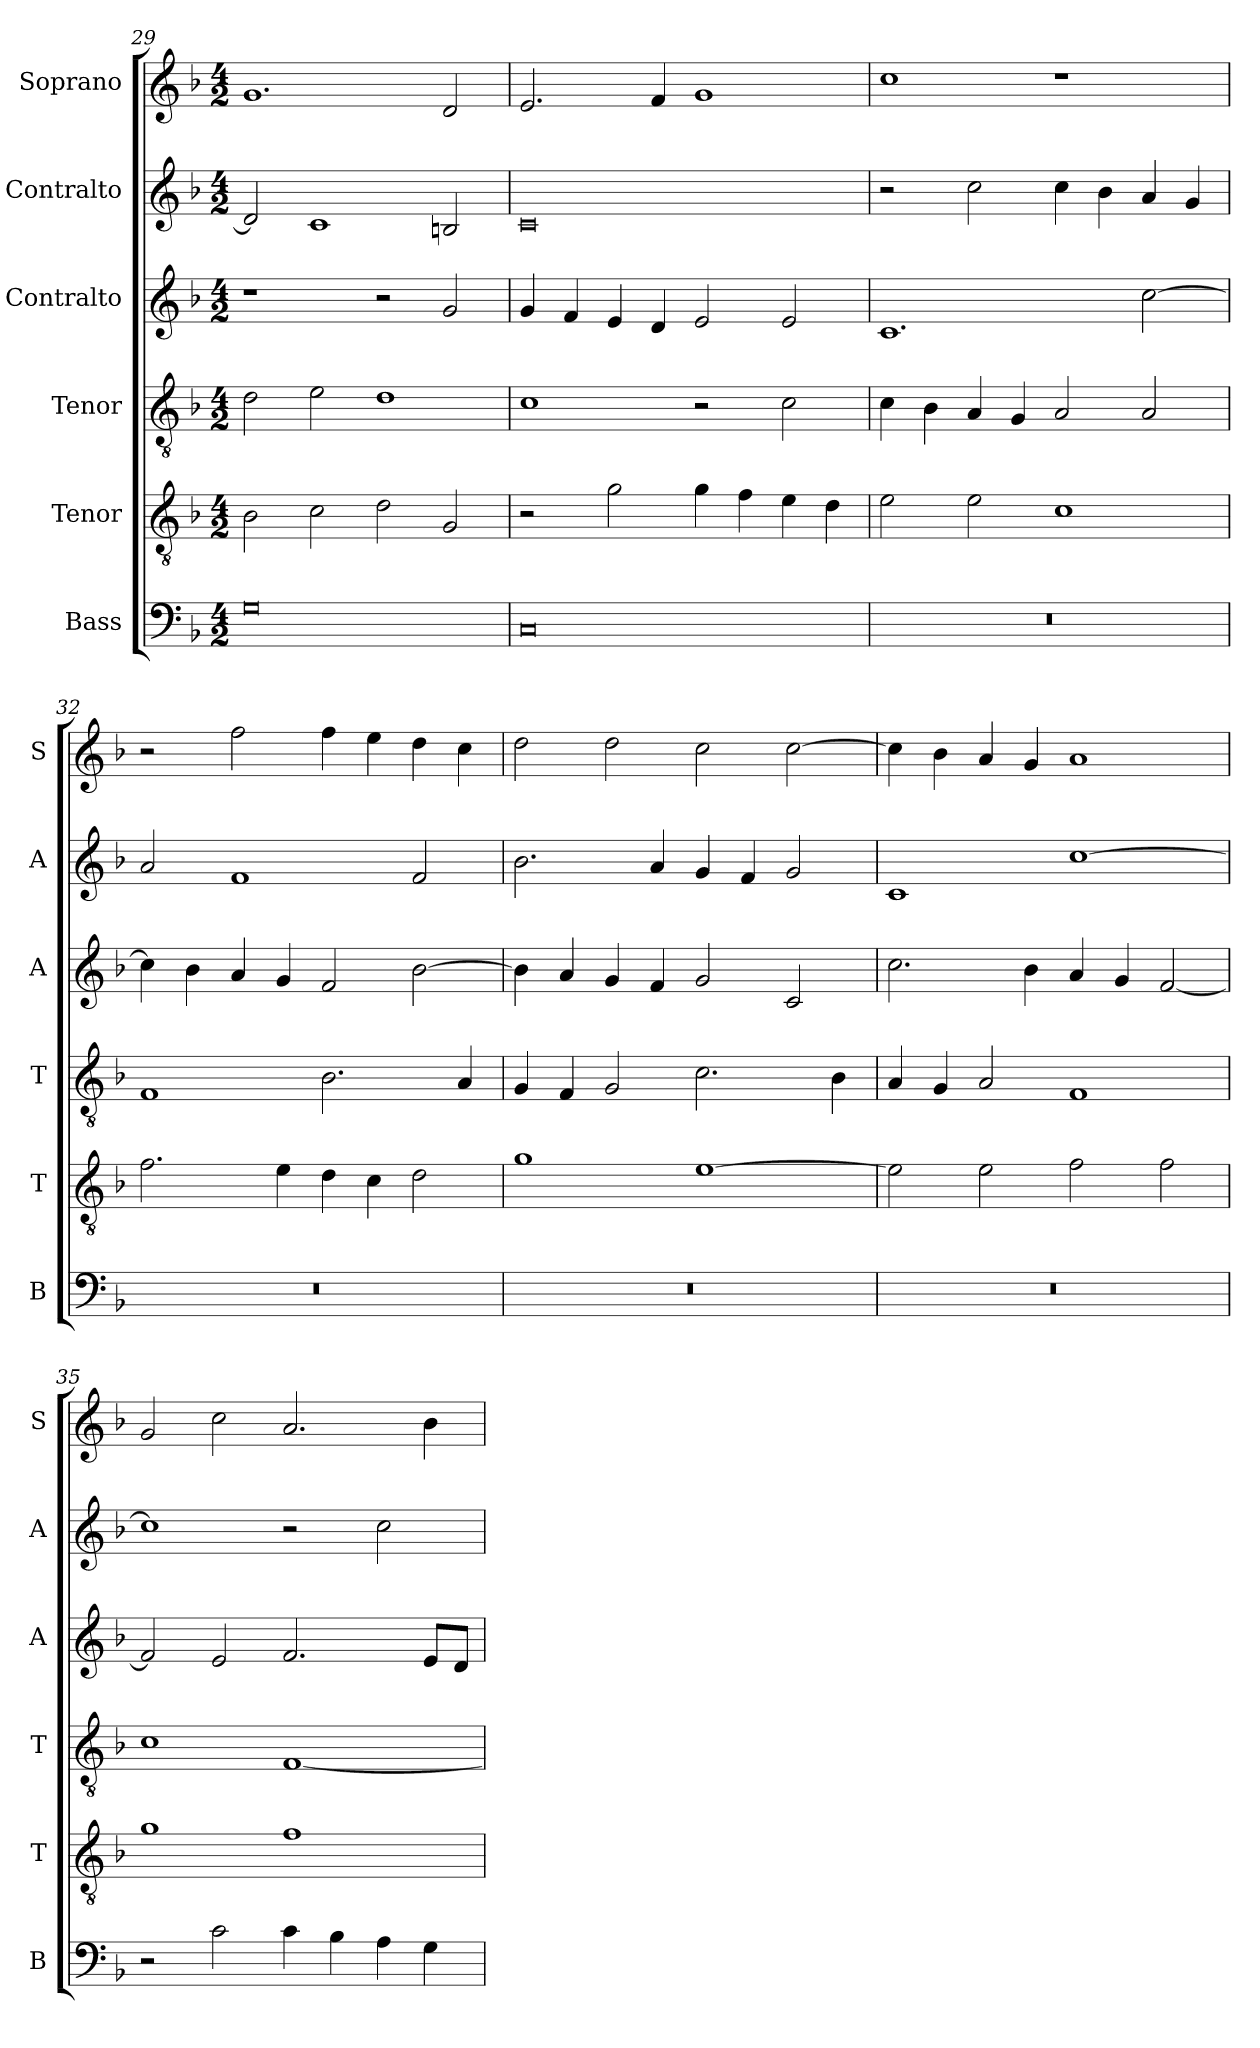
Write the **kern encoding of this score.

**kern	**kern	**kern	**kern	**kern	**kern
*part6	*part5	*part4	*part3	*part2	*part1
*staff6	*staff5	*staff4	*staff3	*staff2	*staff1
*I"Bass	*I"Tenor	*I"Tenor	*I"Contralto	*I"Contralto	*I"Soprano
*I'B	*I'T	*I'T	*I'A	*I'A	*I'S
*clefF4	*clefGv2	*clefGv2	*clefG2	*clefG2	*clefG2
*k[b-]	*k[b-]	*k[b-]	*k[b-]	*k[b-]	*k[b-]
*F:ion	*F:ion	*F:ion	*F:ion	*F:ion	*F:ion
*M4/2	*M4/2	*M4/2	*M4/2	*M4/2	*M4/2
=29	=29	=29	=29	=29	=29
0G	2B-	2d	1r	2d]	1.g
.	2c	2e	.	1c	.
.	2d	1d	2r	.	.
.	2G	.	2g	2Bn	2d
=30	=30	=30	=30	=30	=30
0C	2r	1c	4g	0c	2.e
.	.	.	4f	.	.
.	2g	.	4e	.	.
.	.	.	4d	.	4f
.	4g	2r	2e	.	1g
.	4f	.	.	.	.
.	4e	2c	2e	.	.
.	4d	.	.	.	.
=31	=31	=31	=31	=31	=31
0r	2e	4c	1.c	2r	1cc
.	.	4B-	.	.	.
.	2e	4A	.	2cc	.
.	.	4G	.	.	.
.	1c	2A	.	4cc	1r
.	.	.	.	4b-	.
.	.	2A	[2cc	4a	.
.	.	.	.	4g	.
=32	=32	=32	=32	=32	=32
0r	2.f	1F	4cc]	2a	2r
.	.	.	4b-	.	.
.	.	.	4a	1f	2ff
.	4e	.	4g	.	.
.	4d	2.B-	2f	.	4ff
.	4c	.	.	.	4ee
.	2d	.	[2b-	2f	4dd
.	.	4A	.	.	4cc
=33	=33	=33	=33	=33	=33
0r	1g	4G	4b-]	2.b-	2dd
.	.	4F	4a	.	.
.	.	2G	4g	.	2dd
.	.	.	4f	4a	.
.	[1e	2.c	2g	4g	2cc
.	.	.	.	4f	.
.	.	.	2c	2g	[2cc
.	.	4B-	.	.	.
=34	=34	=34	=34	=34	=34
0r	2e]	4A	2.cc	1c	4cc]
.	.	4G	.	.	4b-
.	2e	2A	.	.	4a
.	.	.	4b-	.	4g
.	2f	1F	4a	[1cc	1a
.	.	.	4g	.	.
.	2f	.	[2f	.	.
=35	=35	=35	=35	=35	=35
2r	1g	1c	2f]	1cc]	2g
2c	.	.	2e	.	2cc
4c	1f	[1F	2.f	2r	2.a
4B-	.	.	.	.	.
4A	.	.	.	2cc	.
4G	.	.	8e/L	.	4b-
.	.	.	8d/J	.	.
=	=	=	=	=	=
*-	*-	*-	*-	*-	*-
